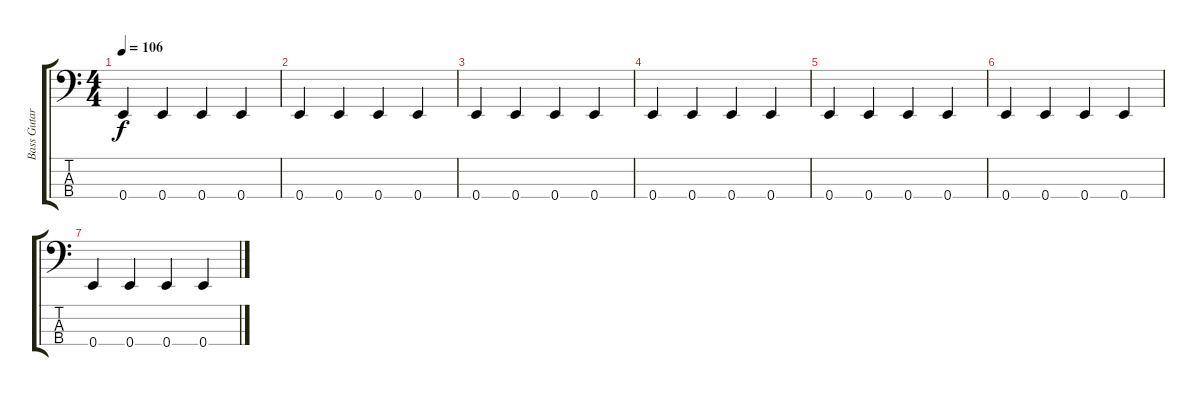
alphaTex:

\track ("Bass Gutar" "Bass Gutar") {instrument electricbassfinger}
\staff {score tabs}
\tuning (G2 D2 A1 E1) {hide}
\ts (4 4)
\tempo 106
\clef f4
\ks c
0.4.4{dy f} 0.4.4 0.4.4 0.4.4 |
0.4.4 0.4.4 0.4.4 0.4.4 |
0.4.4 0.4.4 0.4.4 0.4.4 |
0.4.4 0.4.4 0.4.4 0.4.4 |
0.4.4 0.4.4 0.4.4 0.4.4 |
0.4.4 0.4.4 0.4.4 0.4.4 |
0.4.4 0.4.4 0.4.4 0.4.4
